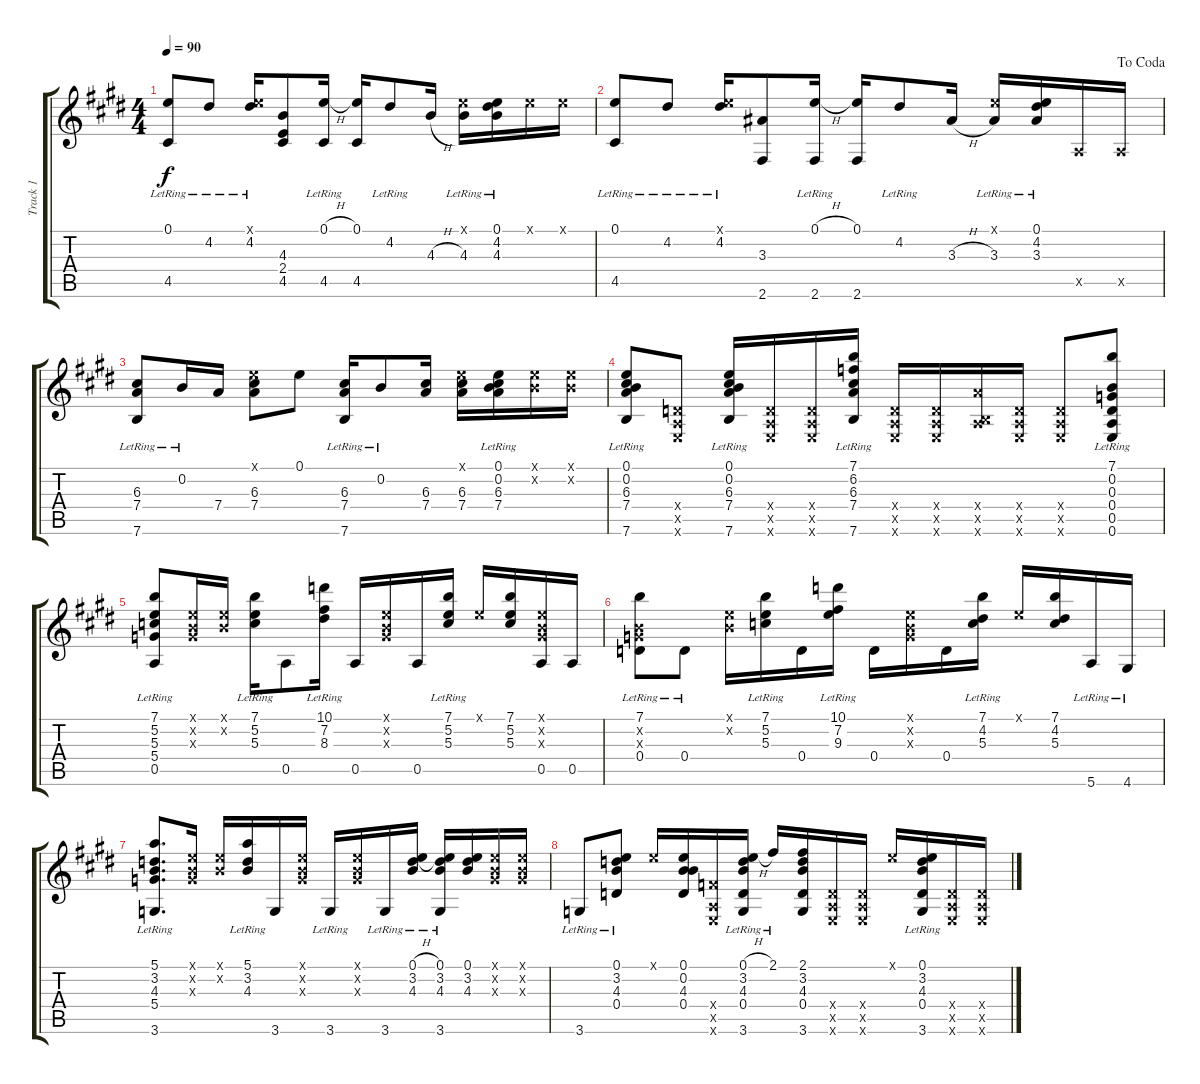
\track ("Track 1" "Track 1") {instrument acousticguitarsteel}
\staff {score tabs}
\tuning (E4 B3 G3 D3 A2 E2) {hide}
\ts (4 4)
\tempo 90
\clef g2
\ks e
(0.1{lr} 4.5).8{dy f} 4.2{lr}.8 (0.1{x} 4.2{lr}).16 (4.3 2.4 4.5).8 (0.1{h lr} 4.5).16 (0.1 4.5).16 4.2{lr}.8 4.3{h}.16 (0.1{x} 4.3{lr}).16 (0.1 4.2 4.3{lr}).16 0.1{x}.16 0.1{x}.16 |
\jump dacoda
(0.1{lr} 4.5).8 4.2{lr}.8 (0.1{x} 4.2{lr}).16 (3.3 2.6).8 (0.1{h lr} 2.6).16 (0.1 2.6).16 4.2{lr}.8 3.3{h}.16 (0.1{x} 3.3{lr}).16 (0.1 4.2 3.3{lr}).16 0.5{x}.16 0.5{x}.16 |
(6.3{lr} 7.4 7.6).8 0.2{lr}.16 7.4.16 (0.1{x} 6.3 7.4).8 0.1.8 (6.3{lr} 7.4 7.6).16 0.2{lr}.8 (6.3 7.4).16 (0.1{x} 6.3 7.4).16 (0.1{lr} 0.2 6.3 7.4).16 (0.1{x} 0.2{x}).16 (0.1{x} 0.2{x}).16 |
(0.1{lr} 0.2 6.3 7.4 7.6).8 (0.4{x} 0.5{x} 0.6{x}).8 (0.1{lr} 0.2 6.3 7.4 7.6).16 (0.4{x} 0.5{x} 0.6{x}).16 (0.4{x} 0.5{x} 0.6{x}).16 (7.1{lr} 6.2 6.3 7.4 7.6).16 (0.4{x} 0.5{x} 0.6{x}).16 (0.4{x} 0.5{x} 0.6{x}).16 (7.4{x} 0.5{x} 7.6{x}).16 (0.4{x} 0.5{x} 0.6{x}).16 (0.4{x} 0.5{x} 0.6{x}).8 (7.1{lr} 0.2 0.3 0.4 0.5 0.6).8 |
(7.1{lr} 5.2 5.3 5.4 0.5).8 (0.1{x} 0.2{x} 0.3{x}).16 (0.1{x} 0.2{x}).16 (7.1{lr} 5.2 5.3).16 0.5.8 (10.1{lr} 7.2 8.3).16 0.5.16 (0.1{x} 0.2{x} 0.3{x}).16 0.5.16 (7.1{lr} 5.2 5.3).16 0.1{x}.16 (7.1 5.2 5.3).16 (0.1{x} 0.2{x} 0.3{x} 0.5).16 0.5.16 |
(7.1{lr} 0.2{x} 0.3{x} 0.4).8 0.4{lr}.8 (0.1{x} 0.2{x}).16 (7.1{lr} 5.2 5.3).16 0.4.16 (10.1{lr} 7.2 9.3).16 0.4.16 (0.1{x} 0.2{x} 0.3{x}).16 0.4.16 (7.1{lr} 4.2 5.3).16 0.1{x}.16 (7.1 4.2 5.3).16 5.6{lr}.16 4.6{lr}.16 |
(5.1{lr} 3.2 4.3 5.4 3.6).8{d} (0.1{x} 0.2{x} 0.3{x}).16 (0.1{x} 0.2{x}).16 (5.1{lr} 3.2 4.3).16 3.6.16 (0.1{x} 0.2{x} 0.3{x}).16 3.6{lr}.16 (0.1{x} 0.2{x} 0.3{x}).16 3.6{lr}.16 (0.1{h} 3.2{h lr} 4.3).16 (0.1 3.2{lr} 4.3 3.6).16 (0.1 3.2 4.3).16 (0.1{x} 0.2{x} 0.3{x}).16 (0.1{x} 0.2{x} 0.3{x}).16 |
3.6{lr}.8 (0.1 3.2 4.3 0.4{lr}).8 0.1{x}.16 (0.1 0.2 4.3 0.4).16 (3.4{x} 0.5{x} 0.6{x}).16 (0.1{h} 3.2 4.3 0.4{lr} 3.6).16 2.1{lr}.16 (2.1 3.2 4.3 0.4 3.6).16 (0.4{x} 0.5{x} 0.6{x}).16 (0.4{x} 0.5{x} 0.6{x}).16 0.1{x}.16 (0.1{lr} 3.2 4.3 0.4 3.6).16 (0.4{x} 0.5{x} 0.6{x}).16 (0.4{x} 0.5{x} 0.6{x}).16
